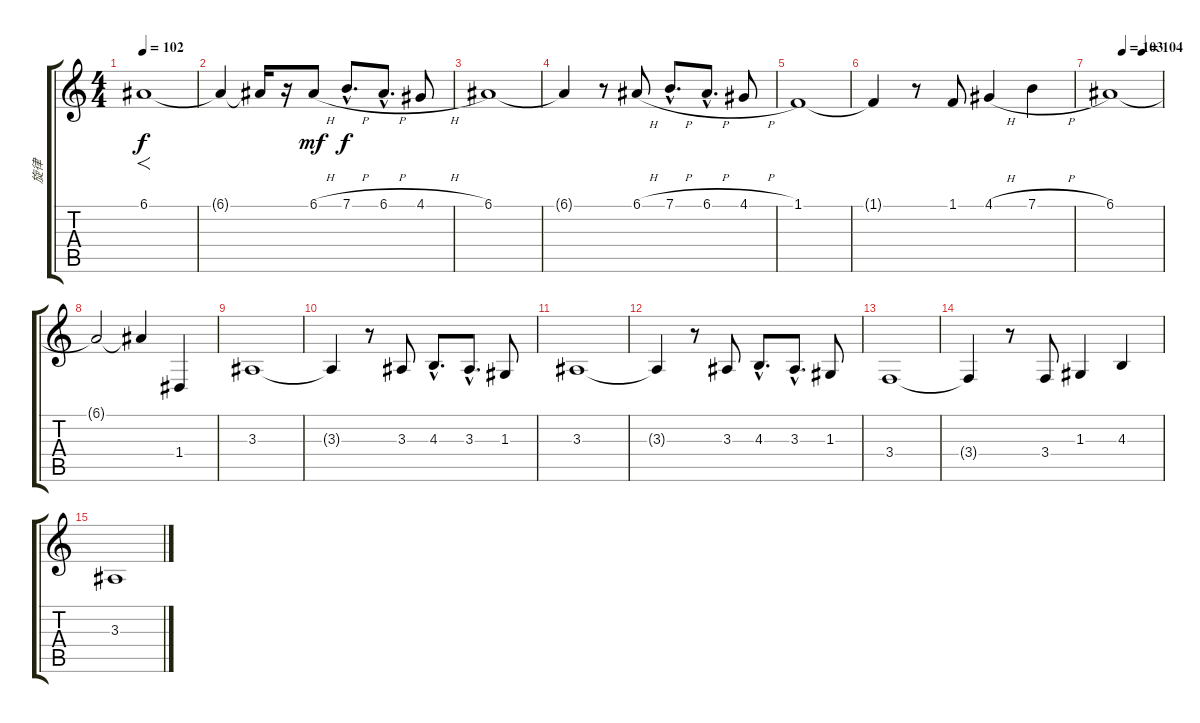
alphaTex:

\track ("旋律" "旋律") {instrument choiraahs}
\staff {score tabs}
\tuning (E4 B3 G3 D3 A2 E2) {hide}
\ts (4 4)
\tempo 102
\clef g2
\ks c
6.1.1{f dy f} |
6.1{t}.4 6.1{t}.16 r.16 6.1{h}.8{dy mf} 7.1{h hac}.8{d dy f} 6.1{h hac}.8{d} 4.1{h}.8 |
6.1.1 |
6.1{t}.4 r.8 6.1{h}.8 7.1{h hac}.8{d} 6.1{h hac}.8{d} 4.1{h}.8 |
1.1.1 |
1.1{t}.4 r.8 1.1.8 4.1{h}.4 7.1{h}.4 |
\tempo (103 0.25)
\tempo (104 0.625)
6.1.1 |
6.1{t}.2 6.1{t}.4 1.4.4{instrument harmonica} |
3.3.1 |
3.3{t}.4 r.8 3.3.8 4.3{hac}.8{d} 3.3{hac}.8{d} 1.3.8 |
3.3.1 |
3.3{t}.4 r.8 3.3.8 4.3{hac}.8{d} 3.3{hac}.8{d} 1.3.8 |
3.4.1 |
3.4{t}.4 r.8 3.4.8 1.3.4 4.3.4 |
3.3.1
